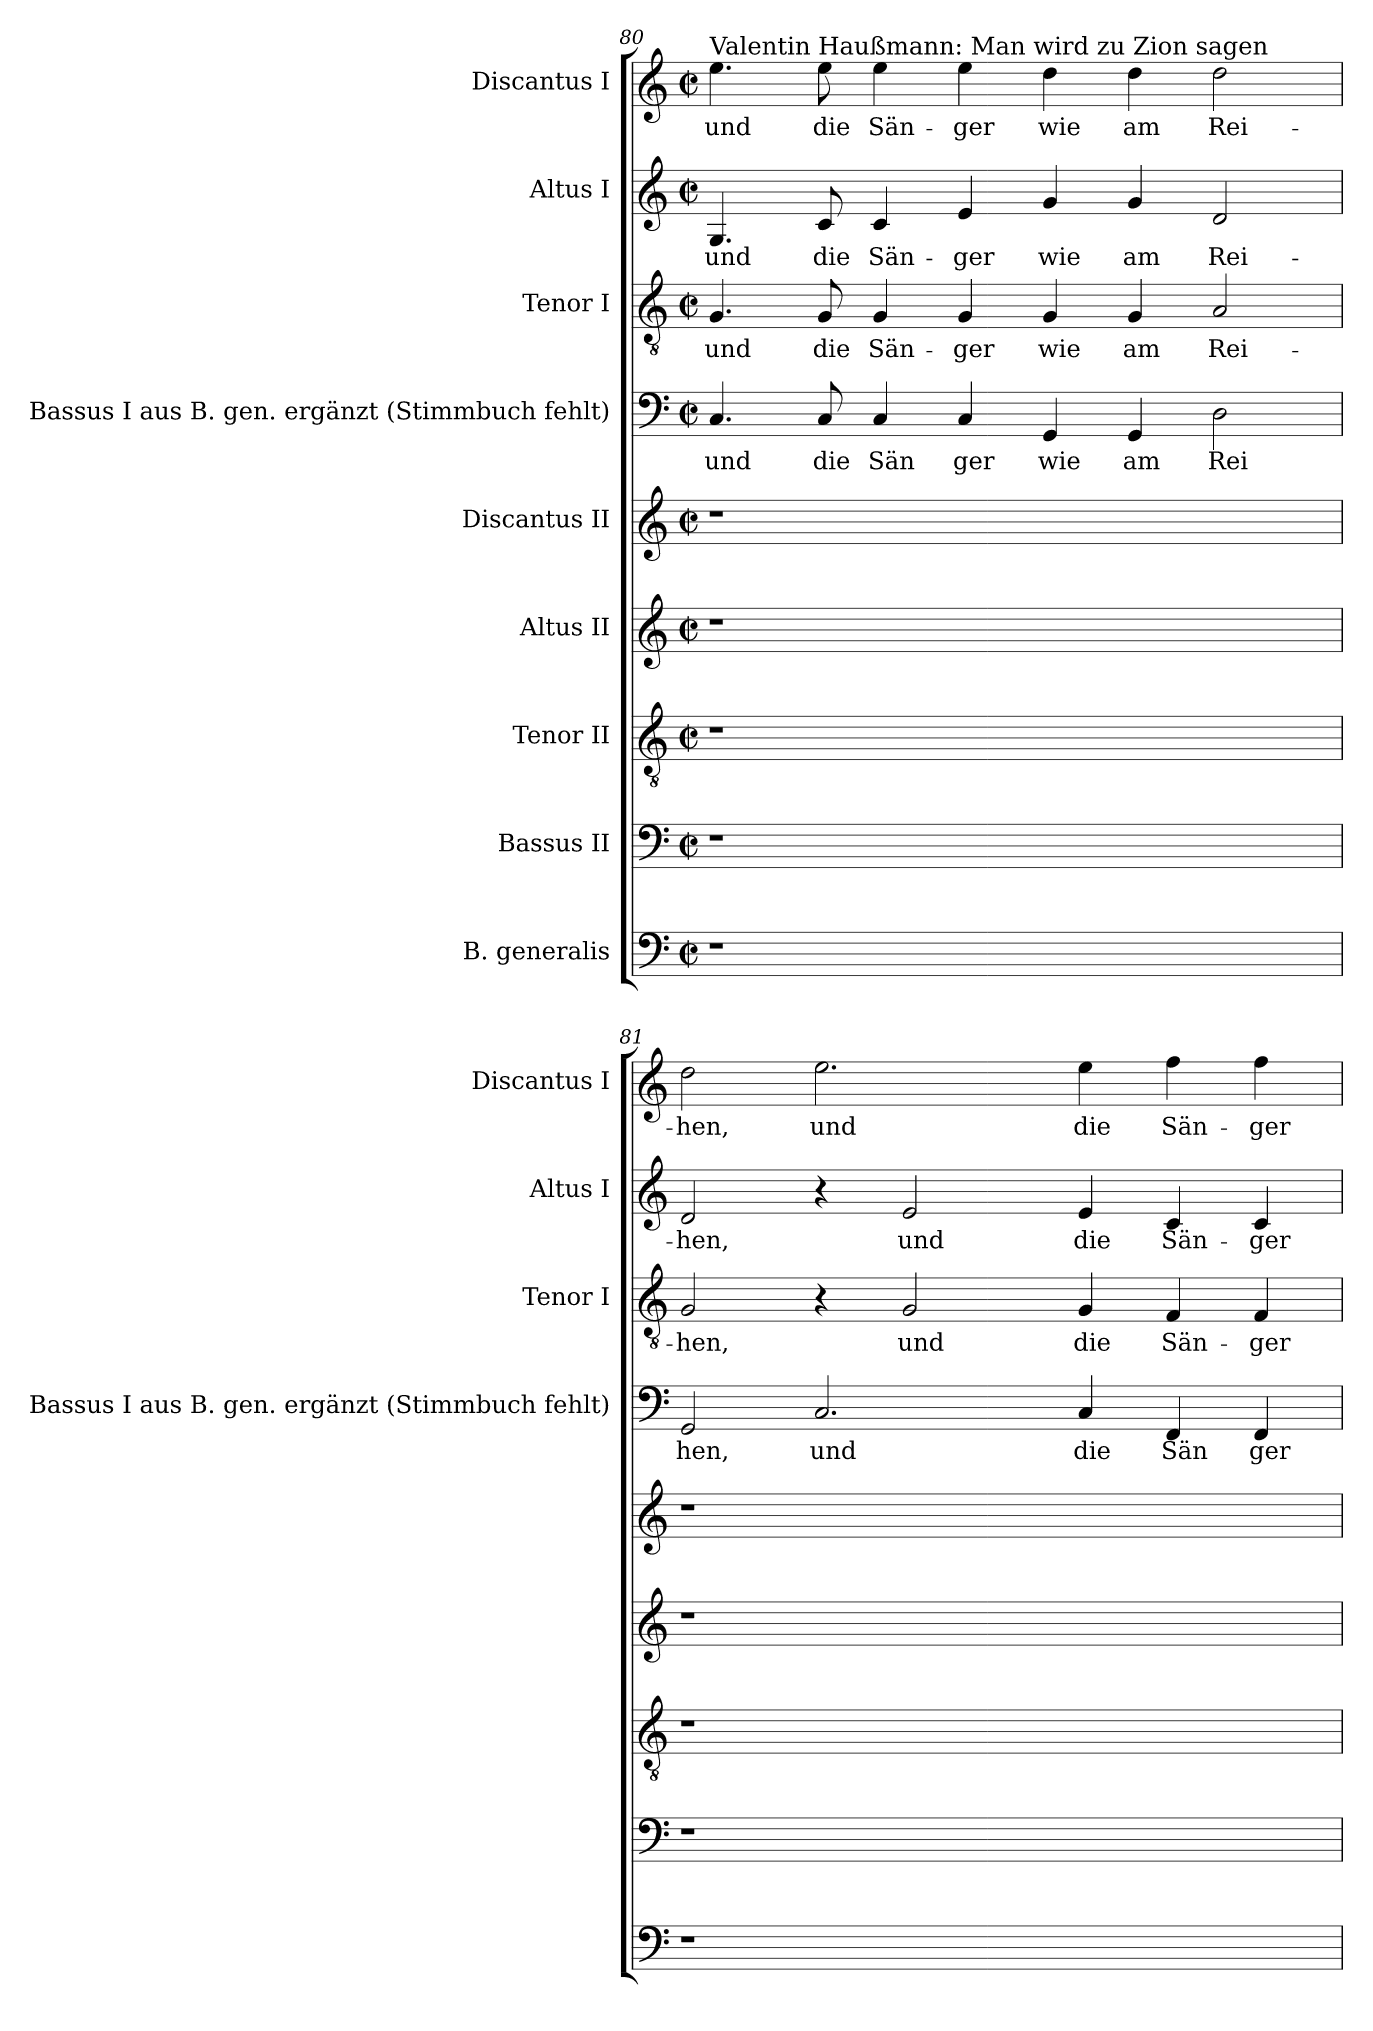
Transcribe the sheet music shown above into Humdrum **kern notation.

**kern	**kern	**kern	**kern	**kern	**kern	**text	**kern	**text	**kern	**text	**kern	**text
*part9	*part8	*part7	*part6	*part5	*part4	*part4	*part3	*part3	*part2	*part2	*part1	*part1
*staff9	*staff8	*staff7	*staff6	*staff5	*staff4	*staff4	*staff3	*staff3	*staff2	*staff2	*staff1	*staff1
*I"B. generalis	*I"Bassus II	*I"Tenor II	*I"Altus II	*I"Discantus II	*I"Bassus I aus B. gen. ergänzt  (Stimmbuch fehlt)	*	*I"Tenor I	*	*I"Altus I	*	*I"Discantus I	*
*	*	*	*	*	*I'Bassus I aus B. gen. ergänzt  (Stimmbuch fehlt)	*	*I'Tenor I	*	*I'Altus I	*	*I'Discantus I	*
*clefF4	*clefF4	*clefGv2	*clefG2	*clefG2	*clefF4	*	*clefGv2	*	*clefG2	*	*clefG2	*
*M2/2	*M2/2	*M2/2	*M2/2	*M2/2	*M2/2	*	*M2/2	*	*M2/2	*	*M2/2	*
*met(c|)	*met(c|)	*met(c|)	*met(c|)	*met(c|)	*met(c|)	*	*met(c|)	*	*met(c|)	*	*met(c|)	*
=80	=80	=80	=80	=80	=80	=80	=80	=80	=80	=80	=80	=80
!	!	!	!	!	!	!	!	!	!	!	!LO:TX:a:t=Valentin Haußmann&colon; Man wird zu Zion sagen	!
!	!	!	!	!	!	!LO:LY:b:cj	!	!LO:LY:b:cj	!	!LO:LY:b:cj	!	!LO:LY:b:cj
1r	1r	1r	1r	1r	4.C/	und	4.G/	und	4.G/	und	4.ee\	und
!	!	!	!	!	!	!LO:LY:b:cj	!	!LO:LY:b:cj	!	!LO:LY:b:cj	!	!LO:LY:b:cj
.	.	.	.	.	8C/	die	8G/	die	8c/	die	8ee\	die
!	!	!	!	!	!	!LO:LY:b:cj	!	!LO:LY:b:cj	!	!LO:LY:b:cj	!	!LO:LY:b:cj
.	.	.	.	.	4C/	Sän	4G/	Sän-	4c/	Sän-	4ee\	Sän-
!	!	!	!	!	!	!LO:LY:b:cj	!	!LO:LY:b:cj	!	!LO:LY:b:cj	!	!LO:LY:b:cj
.	.	.	.	.	4C/	ger	4G/	-ger	4e/	-ger	4ee\	-ger
!	!	!	!	!	!	!LO:LY:b:cj	!	!LO:LY:b:cj	!	!LO:LY:b:cj	!	!LO:LY:b:cj
1ryy	1ryy	1ryy	1ryy	1ryy	4GG/	wie	4G/	wie	4g/	wie	4dd\	wie
!	!	!	!	!	!	!LO:LY:b:cj	!	!LO:LY:b:cj	!	!LO:LY:b:cj	!	!LO:LY:b:cj
.	.	.	.	.	4GG/	am	4G/	am	4g/	am	4dd\	am
!	!	!	!	!	!	!LO:LY:b:cj	!	!LO:LY:b:cj	!	!LO:LY:b:cj	!	!LO:LY:b:cj
.	.	.	.	.	2D\	Rei	2A/	Rei-	2d/	Rei-	2dd\	Rei-
=81	=81	=81	=81	=81	=81	=81	=81	=81	=81	=81	=81	=81
!	!	!	!	!	!	!LO:LY:b:cj	!	!LO:LY:b:cj	!	!LO:LY:b:cj	!	!LO:LY:b:cj
1r	1r	1r	1r	1r	2GG/	hen,	2G/	-hen,	2d/	-hen,	2dd\	-hen,
!	!	!	!	!	!	!LO:LY:b:cj	!	!	!	!	!	!LO:LY:b:cj
.	.	.	.	.	2.C/	und	4r	.	4r	.	2.ee\	und
!	!	!	!	!	!	!	!	!LO:LY:b:cj	!	!LO:LY:b:cj	!	!
.	.	.	.	.	.	.	2G/	und	2e/	und	.	.
1ryy	1ryy	1ryy	1ryy	1ryy	.	.	.	.	.	.	.	.
!	!	!	!	!	!	!LO:LY:b:cj	!	!LO:LY:b:cj	!	!LO:LY:b:cj	!	!LO:LY:b:cj
.	.	.	.	.	4C/	die	4G/	die	4e/	die	4ee\	die
!	!	!	!	!	!	!LO:LY:b:cj	!	!LO:LY:b:cj	!	!LO:LY:b:cj	!	!LO:LY:b:cj
.	.	.	.	.	4FF/	Sän	4F/	Sän-	4c/	Sän-	4ff\	Sän-
!	!	!	!	!	!	!LO:LY:b:cj	!	!LO:LY:b:cj	!	!LO:LY:b:cj	!	!LO:LY:b:cj
.	.	.	.	.	4FF/	ger	4F/	-ger	4c/	-ger	4ff\	-ger
=	=	=	=	=	=	=	=	=	=	=	=	=
*-	*-	*-	*-	*-	*-	*-	*-	*-	*-	*-	*-	*-
